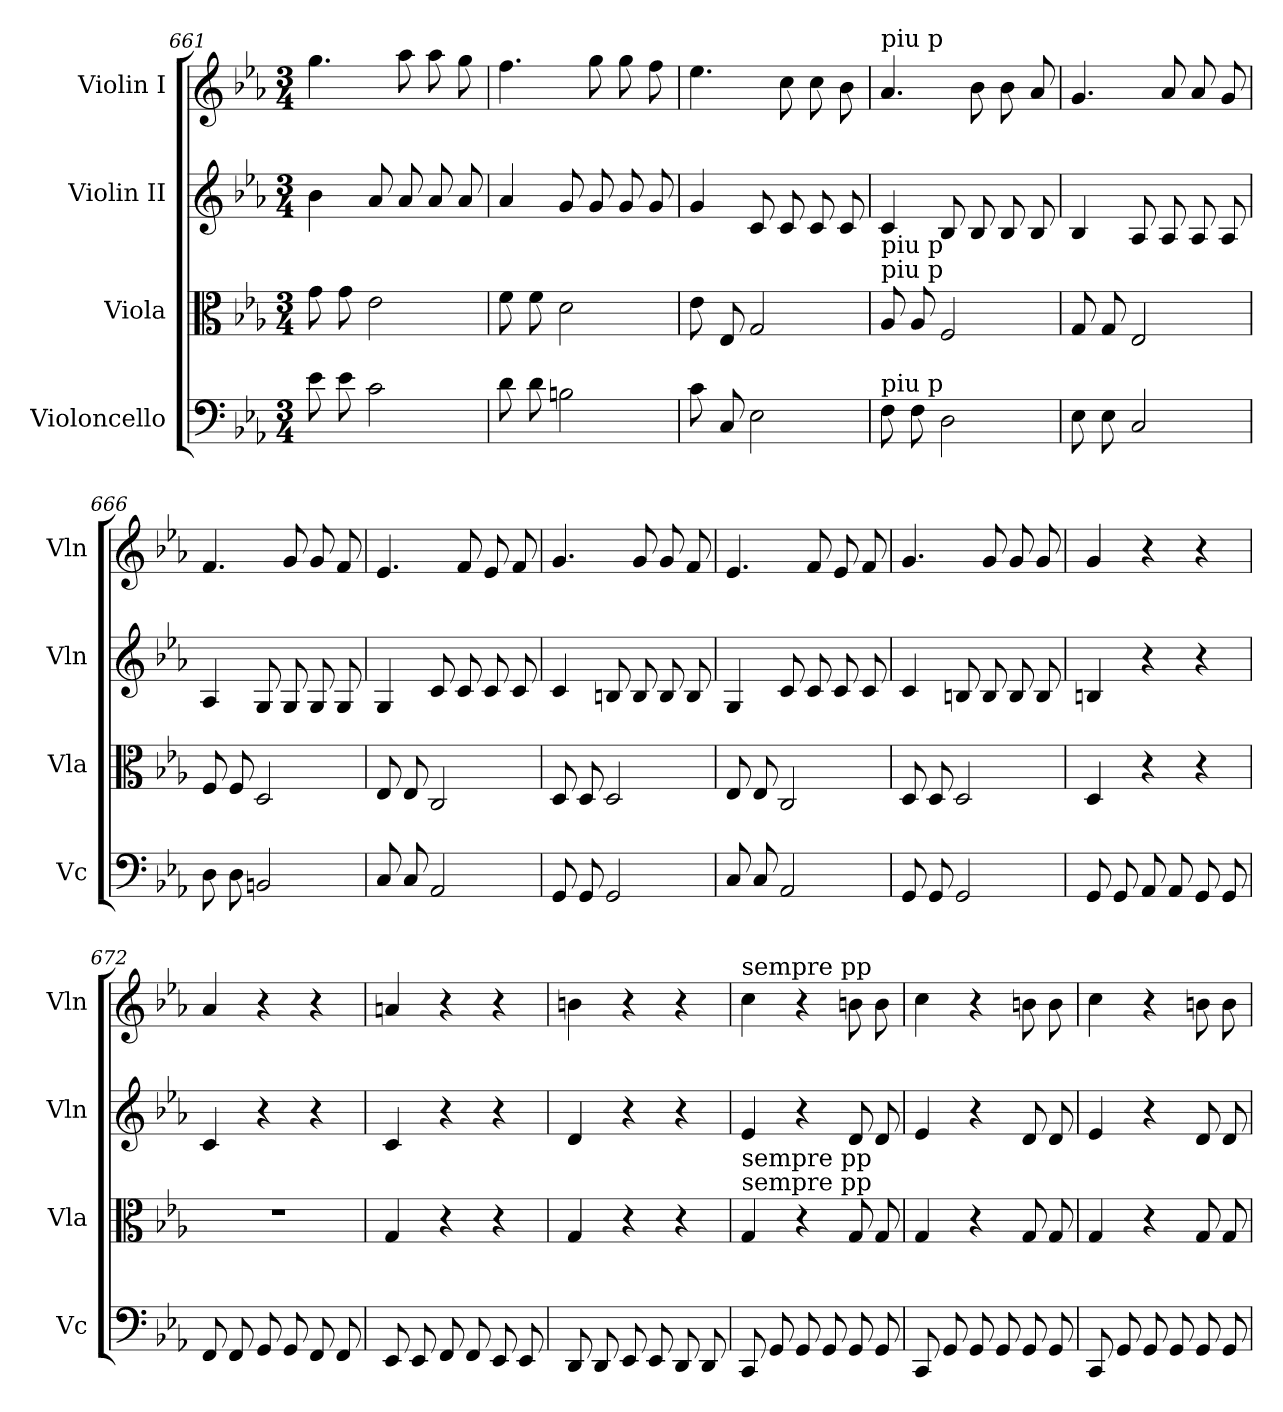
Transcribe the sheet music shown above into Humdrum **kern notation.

**kern	**kern	**kern	**kern
*part4	*part3	*part2	*part1
*staff4	*staff3	*staff2	*staff1
*I"Violoncello	*I"Viola	*I"Violin II	*I"Violin I
*I'Vc	*I'Vla	*I'Vln	*I'Vln
*clefF4	*clefC3	*clefG2	*clefG2
*k[b-e-a-]	*k[b-e-a-]	*k[b-e-a-]	*k[b-e-a-]
*c:	*c:	*c:	*c:
*M3/4	*M3/4	*M3/4	*M3/4
=661	=661	=661	=661
8e-	8g	4b-	4.gg
8e-	8g	.	.
2c	2e-	8a-	.
.	.	8a-	8aa-
.	.	8a-	8aa-
.	.	8a-	8gg
=662	=662	=662	=662
8d	8f	4a-	4.ff
8d	8f	.	.
2Bn	2d	8g	.
.	.	8g	8gg
.	.	8g	8gg
.	.	8g	8ff
=663	=663	=663	=663
8c	8e-	4g	4.ee-
8C	8E-	.	.
2E-	2G	8c	.
.	.	8c	8cc
.	.	8c	8cc
.	.	8c	8b-
=664	=664	=664	=664
!	!	!	!LO:TX:a:t=piu p
!	!LO:TX:a:t=piu p	!	!
!	!LO:TX:a:t=piu p	!	!
!LO:TX:a:t=piu p	!	!	!
8F	8A-	4c	4.a-
8F	8A-	.	.
2D	2F	8B-	.
.	.	8B-	8b-
.	.	8B-	8b-
.	.	8B-	8a-
=665	=665	=665	=665
8E-	8G	4B-	4.g
8E-	8G	.	.
2C	2E-	8A-	.
.	.	8A-	8a-
.	.	8A-	8a-
.	.	8A-	8g
=666	=666	=666	=666
8D	8F	4A-	4.f
8D	8F	.	.
2BBn	2D	8G	.
.	.	8G	8g
.	.	8G	8g
.	.	8G	8f
=667	=667	=667	=667
8C	8E-	4G	4.e-
8C	8E-	.	.
2AA-	2C	8c	.
.	.	8c	8f
.	.	8c	8e-
.	.	8c	8f
=668	=668	=668	=668
8GG	8D	4c	4.g
8GG	8D	.	.
2GG	2D	8Bn	.
.	.	8B	8g
.	.	8B	8g
.	.	8B	8f
=669	=669	=669	=669
8C	8E-	4G	4.e-
8C	8E-	.	.
2AA-	2C	8c	.
.	.	8c	8f
.	.	8c	8e-
.	.	8c	8f
=670	=670	=670	=670
8GG	8D	4c	4.g
8GG	8D	.	.
2GG	2D	8Bn	.
.	.	8B	8g
.	.	8B	8g
.	.	8B	8g
=671	=671	=671	=671
8GG	4D	4Bn	4g
8GG	.	.	.
8AA-	4r	4r	4r
8AA-	.	.	.
8GG	4r	4r	4r
8GG	.	.	.
=672	=672	=672	=672
8FF	2.r	4c	4a-
8FF	.	.	.
8GG	.	4r	4r
8GG	.	.	.
8FF	.	4r	4r
8FF	.	.	.
=673	=673	=673	=673
8EE-	4G	4c	4an
8EE-	.	.	.
8FF	4r	4r	4r
8FF	.	.	.
8EE-	4r	4r	4r
8EE-	.	.	.
=674	=674	=674	=674
8DD	4G	4d	4bn
8DD	.	.	.
8EE-	4r	4r	4r
8EE-	.	.	.
8DD	4r	4r	4r
8DD	.	.	.
=675	=675	=675	=675
!	!	!	!LO:TX:a:t=sempre pp
!	!LO:TX:a:t=sempre pp	!	!
!	!LO:TX:a:t=sempre pp	!	!
8CC	4G	4e-	4cc
8GG	.	.	.
8GG	4r	4r	4r
8GG	.	.	.
8GG	8G	8d	8bn
8GG	8G	8d	8b
=676	=676	=676	=676
8CC	4G	4e-	4cc
8GG	.	.	.
8GG	4r	4r	4r
8GG	.	.	.
8GG	8G	8d	8bn
8GG	8G	8d	8b
=677	=677	=677	=677
8CC	4G	4e-	4cc
8GG	.	.	.
8GG	4r	4r	4r
8GG	.	.	.
8GG	8G	8d	8bn
8GG	8G	8d	8b
=	=	=	=
*-	*-	*-	*-
